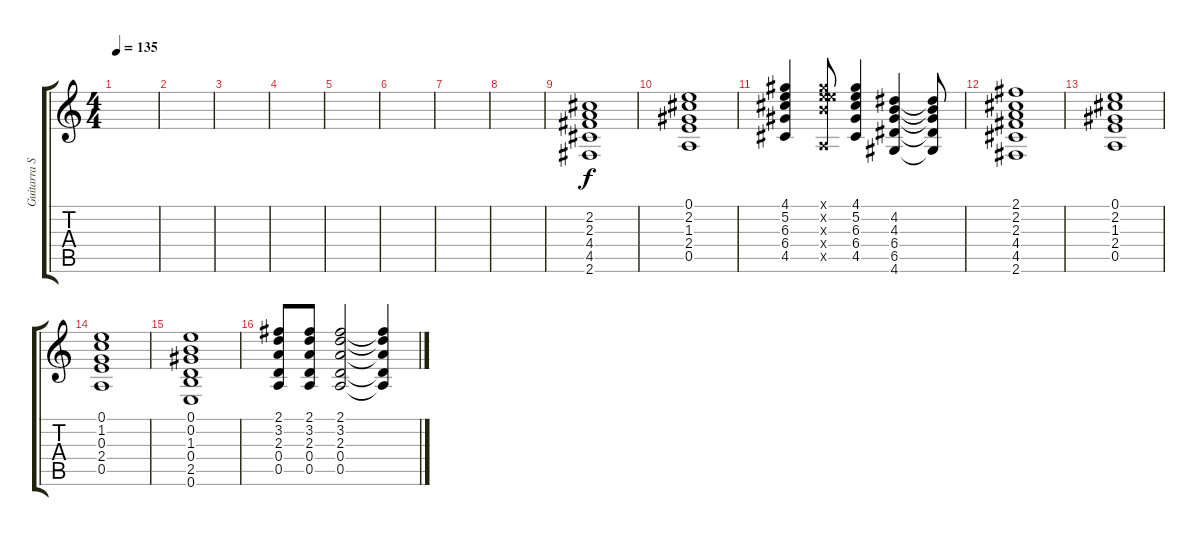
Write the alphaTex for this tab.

\track ("Guitarra Solo" "Guitarra S") {instrument overdrivenguitar}
\staff {score tabs}
\tuning (E4 B3 G3 D3 A2 E2) {hide}
\ts (4 4)
\tempo 135
\clef g2
\ks c
|
|
|
|
|
|
|
|
(2.2 2.3 4.4 4.5 2.6).1{volume 10} |
(0.1 2.2 1.3 2.4 0.5).1{volume 10} |
(4.1 5.2 6.3 6.4 4.5).4{volume 10} (0.1{x} 9.2{x} 9.3{x} 9.4{x} 0.5{x}).8 (4.1 5.2 6.3 6.4 4.5).4{volume 10} (4.2 4.3 6.4 6.5 4.6).4{volume 10} (4.2{t} 4.3{t} 6.4{t} 6.5{t} 4.6{t}).8 |
(2.1 2.2 2.3 4.4 4.5 2.6).1{volume 10} |
(0.1 2.2 1.3 2.4 0.5).1{volume 10} |
(0.1 1.2 0.3 2.4 0.5).1{volume 10} |
(0.1 0.2 1.3 0.4 2.5 0.6).1{volume 10} |
(2.1 3.2 2.3 0.4 0.5).8{volume 10} (2.1 3.2 2.3 0.4 0.5).8 (2.1 3.2 2.3 0.4 0.5).2 (2.1{t} 3.2{t} 2.3{t} 0.4{t} 0.5{t}).4
